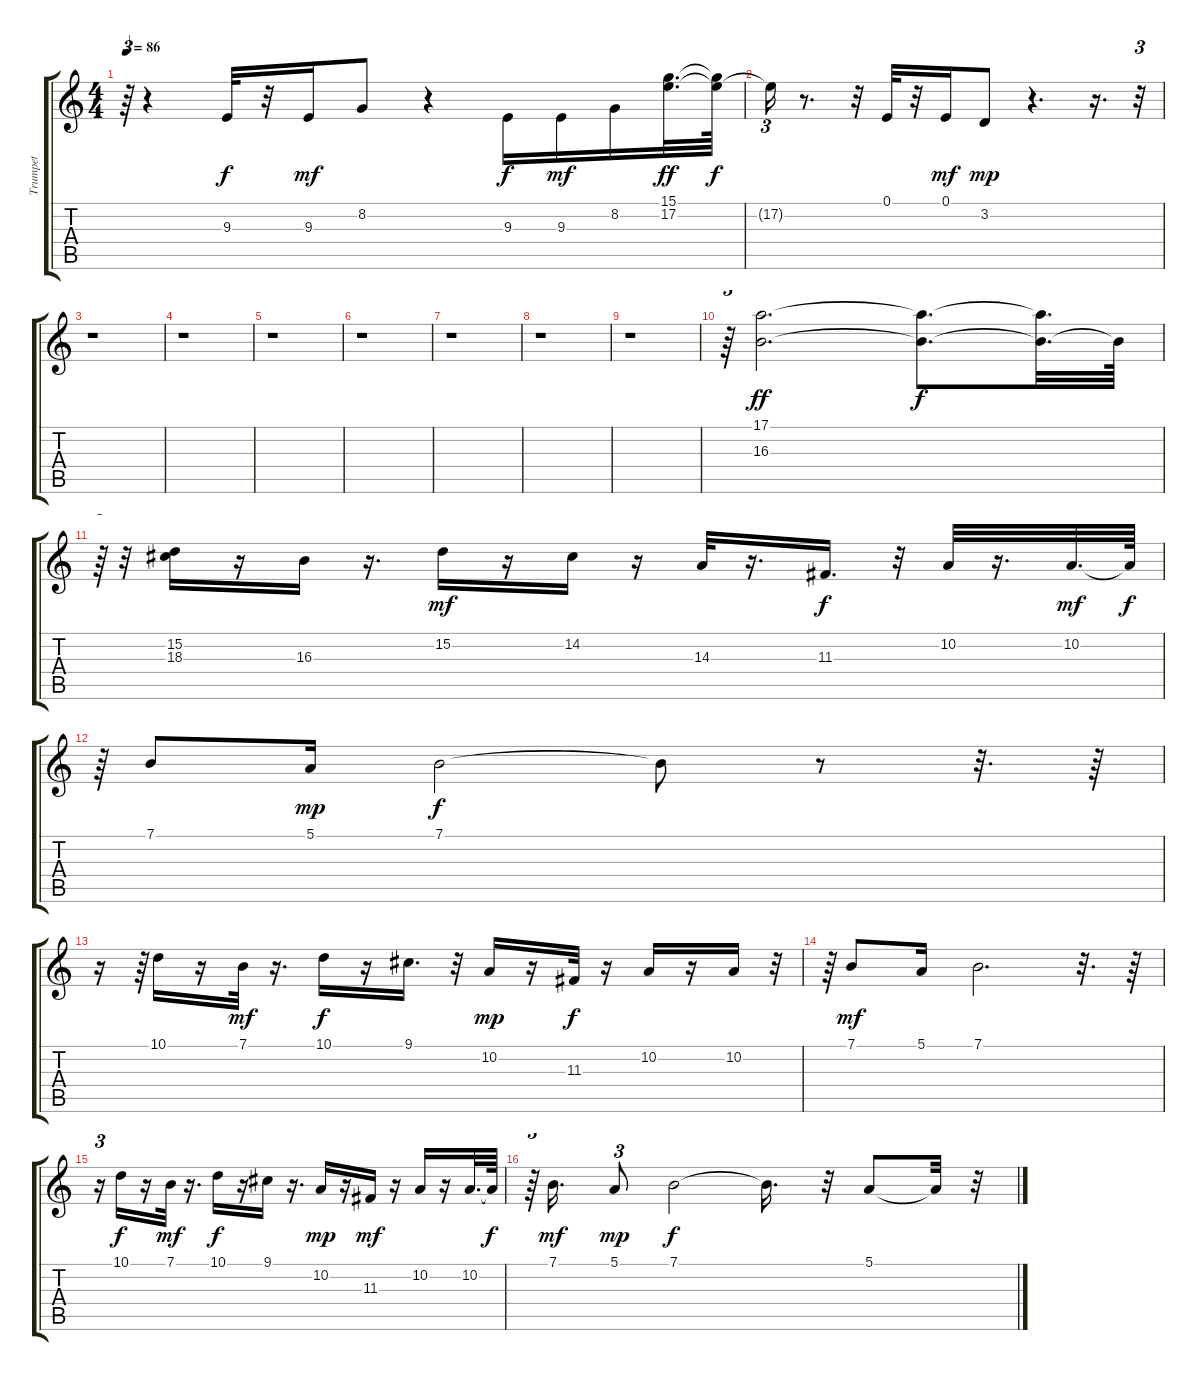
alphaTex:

\track ("Trumpet" "Trumpet") {instrument trumpet}
\staff {score tabs}
\tuning (E4 B3 G3 D3 A2 E2) {hide}
\ts (4 4)
\tempo 86
\clef g2
\ks c
r.64{tu (3 2) dy f} r.4 9.3.32 r.32 9.3.16{dy mf} 8.2.8 r.4 9.3.16{dy f} 9.3.16{dy mf} 8.2.16 (15.1 17.2).32{d dy ff} (15.1{t} 17.2{t}).64{dy f} |
17.2{t}.16{tu (3 2)} r.8{d} r.32 0.1.32 r.32 0.1.16{dy mf} 3.2.8{dy mp} r.4{d} r.16{d} r.32{tu (3 2)} |
r.1 |
r.1 |
r.1 |
r.1 |
r.1 |
r.1 |
r.1 |
r.64{tu (3 2)} (17.1 16.3).2{d dy ff} (17.1{t} 16.3{t}).8{d dy f} (17.1{t} 16.3{t}).32{d} 16.3{t}.64 |
r.64{tu (3 2)} r.32 (15.2 18.3).16 r.16 16.3.16 r.16{d} 15.2.16{dy mf} r.16 14.2.16 r.16 14.3.32 r.16{d} 11.3.16{d dy f} r.32 10.2.32 r.16{d} 10.2.32{d dy mf} 10.2{t}.64{dy f} |
r.64{tu (3 2)} 7.1.8 5.1.16{dy mp} 7.1.2{dy f} 7.1{t}.8 r.8 r.32{d} r.64 |
r.16 r.64{tu (3 2)} 10.1.16 r.16 7.1.32{dy mf} r.16{d} 10.1.16{dy f} r.16 9.1.16{d} r.32 10.2.16{dy mp} r.16 11.3.32{dy f} r.16 10.2.16 r.16 10.2.16 r.32{tu (3 2)} |
r.64{tu (3 2)} 7.1.8{dy mf} 5.1.16 7.1.2{d} r.32{d} r.64 |
r.16{tu (3 2)} 10.1.16{dy f} r.16 7.1.32{dy mf} r.16{d} 10.1.16{dy f} r.16 9.1.16 r.16{d} 10.2.16{dy mp} r.16 11.3.16{dy mf} r.16 10.2.16 r.16 10.2.32{d} 10.2{t}.64{dy f} |
r.64{tu (3 2)} 7.1.16{d dy mf} 5.1.8{tu (3 2) dy mp} 7.1.2{dy f} 7.1{t}.16{d} r.32 5.1.8 5.1{t}.32 r.32
